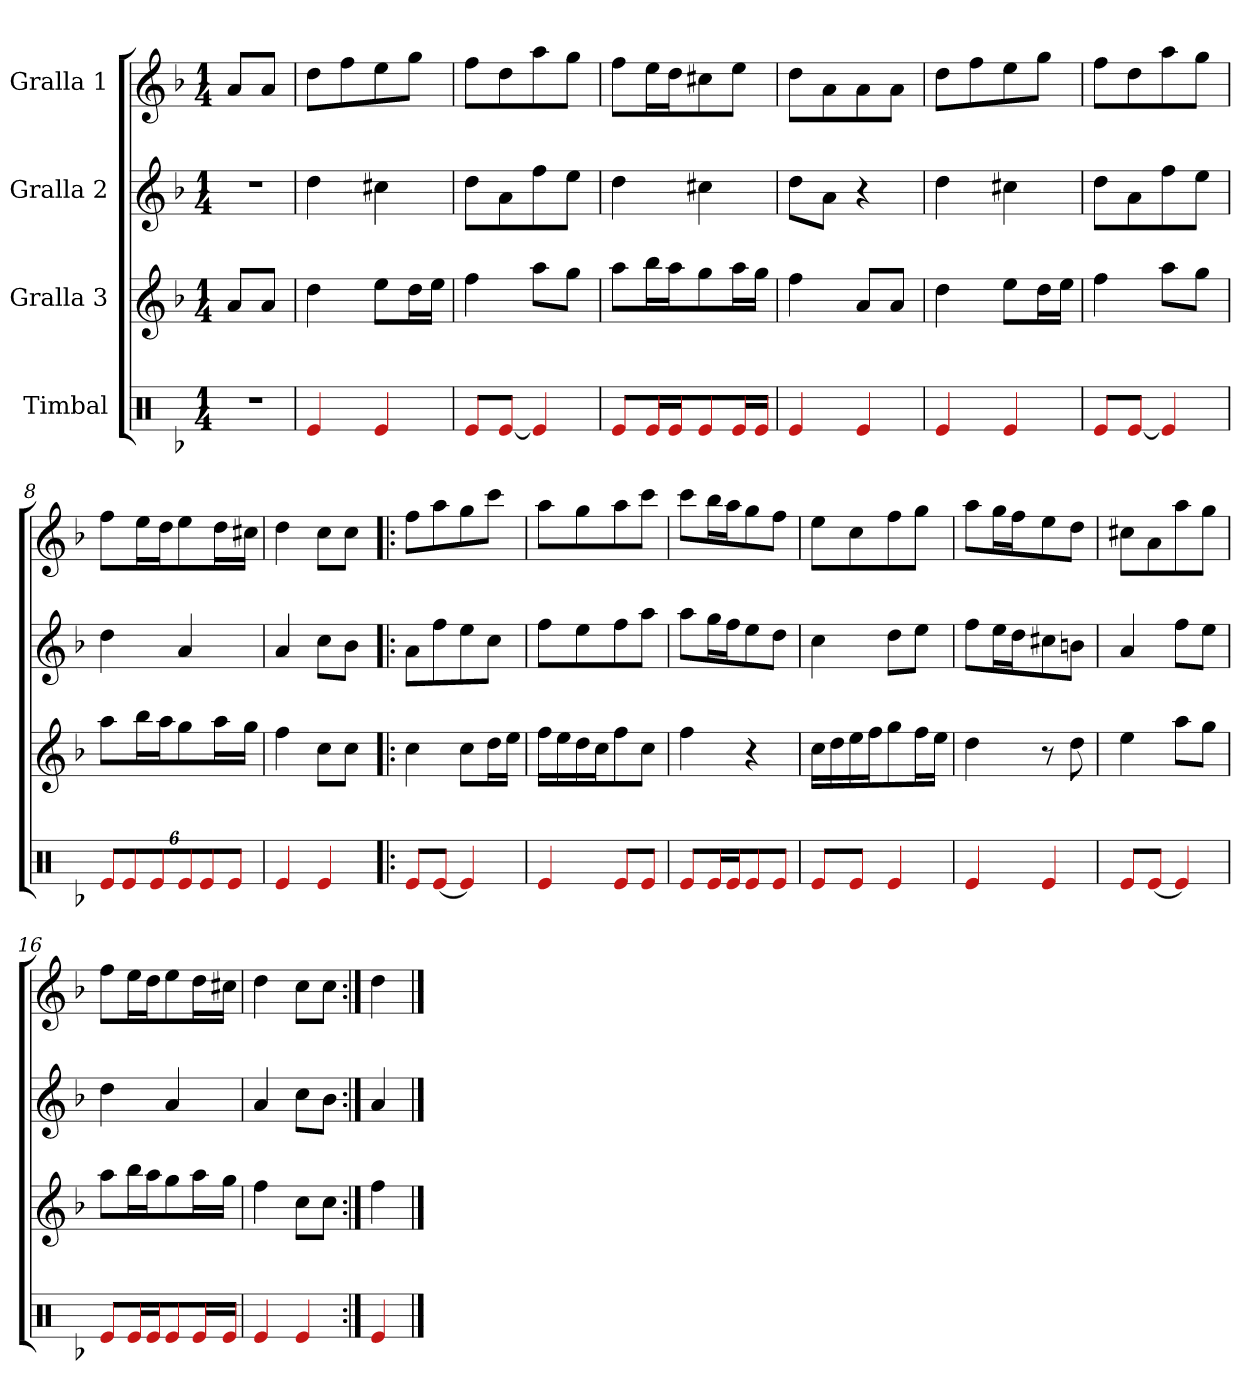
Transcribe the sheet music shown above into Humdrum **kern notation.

**kern	**kern	**kern	**kern
*part4	*part3	*part2	*part1
*staff4	*staff3	*staff2	*staff1
*I"Timbal	*I"Gralla 3	*I"Gralla 2	*I"Gralla 1
*clefX	*clefG2	*clefG2	*clefG2
*k[b-]	*k[b-]	*k[b-]	*k[b-]
*M1/4	*M1/4	*M1/4	*M1/4
*MM120	*MM120	*MM120	*MM120
=1	=1	=1	=1
4r	8a/L	4r	8a/L
.	8a/J	.	8a/J
=2	=2	=2	=2
4e/	4dd\	4dd\	8dd\L
.	.	.	8ff\
4e/	8ee\L	4cc#X\	8ee\
.	16dd\L	.	8gg\J
.	16ee\JJ	.	.
=3	=3	=3	=3
8e/L	4ff\	8dd\L	8ff\L
[8e/J	.	8a\	8dd\
4e/]	8aa\L	8ff\	8aa\
.	8gg\J	8ee\J	8gg\J
=4	=4	=4	=4
8e/L	8aa\L	4dd\	8ff\L
16e/L	16bb-\L	.	16ee\L
16e/J	16aa\J	.	16dd\J
8e/	8gg\	4cc#X\	8cc#X\
16e/L	16aa\L	.	8ee\J
16e/JJ	16gg\JJ	.	.
=5	=5	=5	=5
4e/	4ff\	8dd\L	8dd\L
.	.	8a\J	8a\
4e/	8a/L	4r	8a\
.	8a/J	.	8a\J
=6	=6	=6	=6
4e/	4dd\	4dd\	8dd\L
.	.	.	8ff\
4e/	8ee\L	4cc#X\	8ee\
.	16dd\L	.	8gg\J
.	16ee\JJ	.	.
=7	=7	=7	=7
8e/L	4ff\	8dd\L	8ff\L
[8e/J	.	8a\	8dd\
4e/]	8aa\L	8ff\	8aa\
.	8gg\J	8ee\J	8gg\J
!!LO:LB:g=z
=8	=8	=8	=8
*Xbrackettup	*	*	*
12e/L	8aa\L	4dd\	8ff\L
12e/	.	.	.
.	16bb-\L	.	16ee\L
12e/	.	.	.
.	16aa\J	.	16dd\J
12e/	8gg\	4a/	8ee\
12e/	.	.	.
.	16aa\L	.	16dd\L
12e/J	.	.	.
.	16gg\JJ	.	16cc#X\JJ
=9	=9	=9	=9
4e/	4ff\	4a/	4dd\
4e/	8cc\L	8cc\L	8cc\L
.	8cc\J	8b-\J	8cc\J
=10!|:	=10!|:	=10!|:	=10!|:
8e/L	4cc\	8a\L	8ff\L
[8e/J	.	8ff\	8aa\
4e/]	8cc\L	8ee\	8gg\
.	16dd\L	8cc\J	8ccc\J
.	16ee\JJ	.	.
=11	=11	=11	=11
4e/	16ff\LL	8ff\L	8aa\L
.	16ee\	.	.
.	16dd\	8ee\	8gg\
.	16cc\J	.	.
8e/L	8ff\	8ff\	8aa\
8e/J	8cc\J	8aa\J	8ccc\J
=12	=12	=12	=12
8e/L	4ff\	8aa\L	8ccc\L
16e/L	.	16gg\L	16bb-\L
16e/J	.	16ff\J	16aa\J
8e/	4r	8ee\	8gg\
8e/J	.	8dd\J	8ff\J
=13	=13	=13	=13
8e/L	16cc\LL	4cc\	8ee\L
.	16dd\	.	.
8e/J	16ee\	.	8cc\
.	16ff\J	.	.
4e/	8gg\	8dd\L	8ff\
.	16ff\L	8ee\J	8gg\J
.	16ee\JJ	.	.
!!LO:LB:g=z
=14	=14	=14	=14
4e/	4dd\	8ff\L	8aa\L
.	.	16ee\L	16gg\L
.	.	16dd\J	16ff\J
4e/	8r	8cc#X\	8ee\
.	8dd\	8bn\J	8dd\J
=15	=15	=15	=15
8e/L	4ee\	4a/	8cc#X\L
[8e/J	.	.	8a\
4e/]	8aa\L	8ff\L	8aa\
.	8gg\J	8ee\J	8gg\J
=16	=16	=16	=16
8e/L	8aa\L	4dd\	8ff\L
16e/L	16bb-\L	.	16ee\L
16e/J	16aa\J	.	16dd\J
8e/	8gg\	4a/	8ee\
16e/L	16aa\L	.	16dd\L
16e/JJ	16gg\JJ	.	16cc#X\JJ
=17	=17	=17	=17
4e/	4ff\	4a/	4dd\
4e/	8cc\L	8cc\L	8cc\L
.	8cc\J	8b-\J	8cc\J
=18:|!	=18:|!	=18:|!	=18:|!
4e/	4ff\	4a/	4dd\
==	==	==	==
*-	*-	*-	*-
